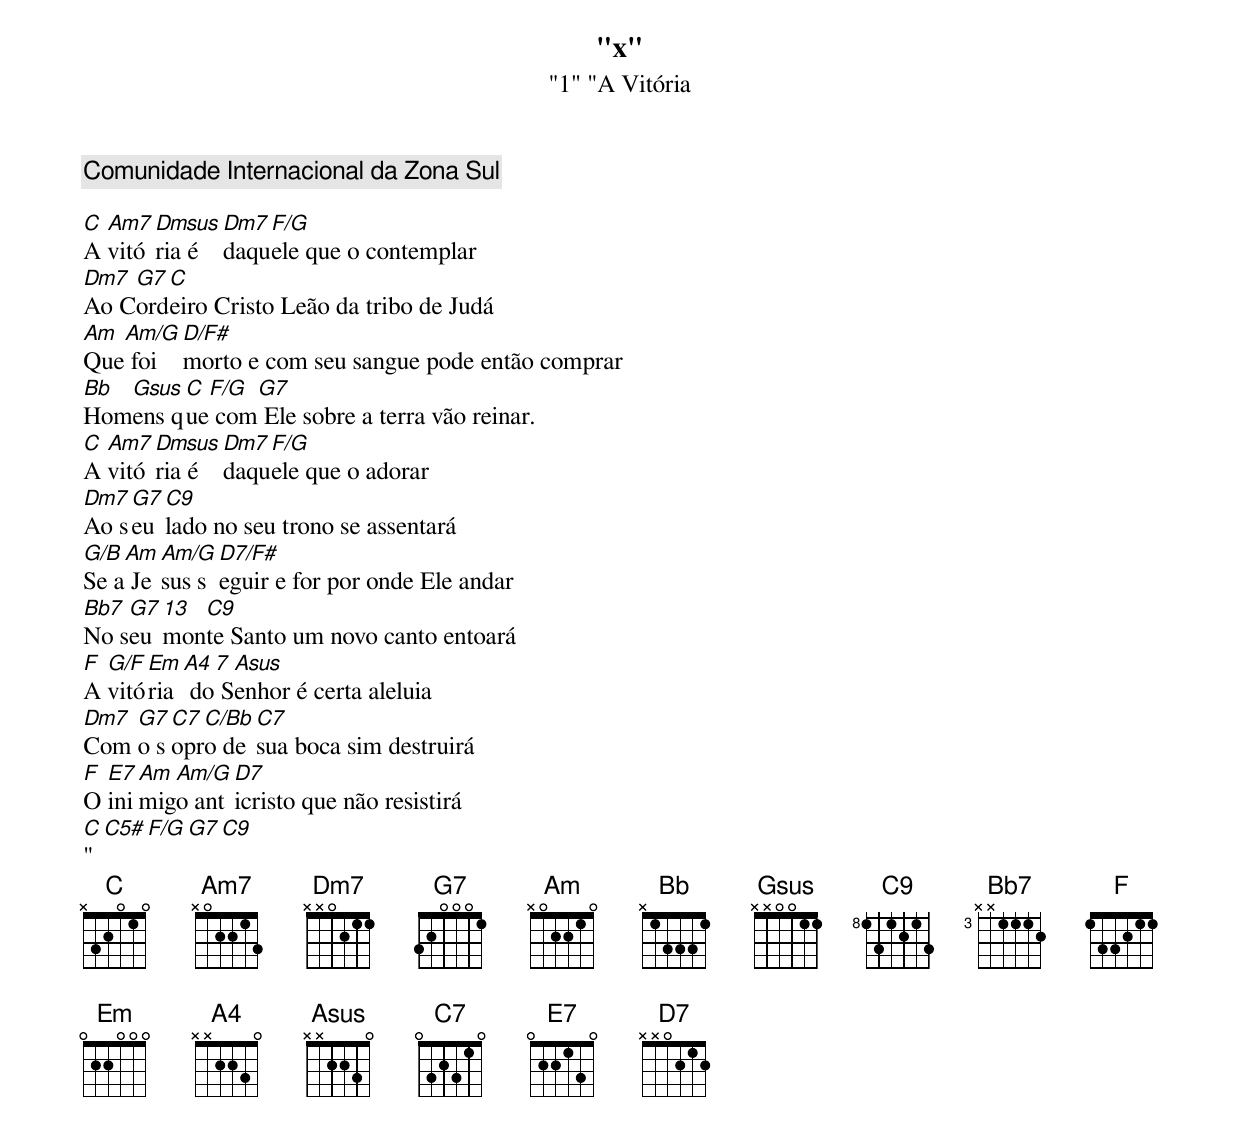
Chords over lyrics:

"x"
"1" "A Vitória
Comunidade Internacional da Zona Sul

C Am7 Dmsus Dm7 F/G
A vitória é daquele que o contemplar
Dm7 G7 C
Ao Cordeiro Cristo Leão da tribo de Judá
Am Am/G D/F#
Que foi morto e com seu sangue pode então comprar
Bb Gsus C F/G G7
Homens que com Ele sobre a terra vão reinar.
C Am7 Dmsus Dm7 F/G
A vitória é daquele que o adorar
Dm7 G7 C9
Ao seu lado no seu trono se assentará
G/B Am Am/G D7/F#
Se a Jesus seguir e for por onde Ele andar
Bb7 G7 13 C9
No seu monte Santo um novo canto entoará
F G/F Em A4 7 Asus
A vitória do Senhor é certa aleluia
Dm7 G7 C7 C/Bb C7
Com o sopro de sua boca sim destruirá
F E7 Am Am/G D7
O inimigo anticristo que não resistirá
C C5# F/G G7 C9
"
